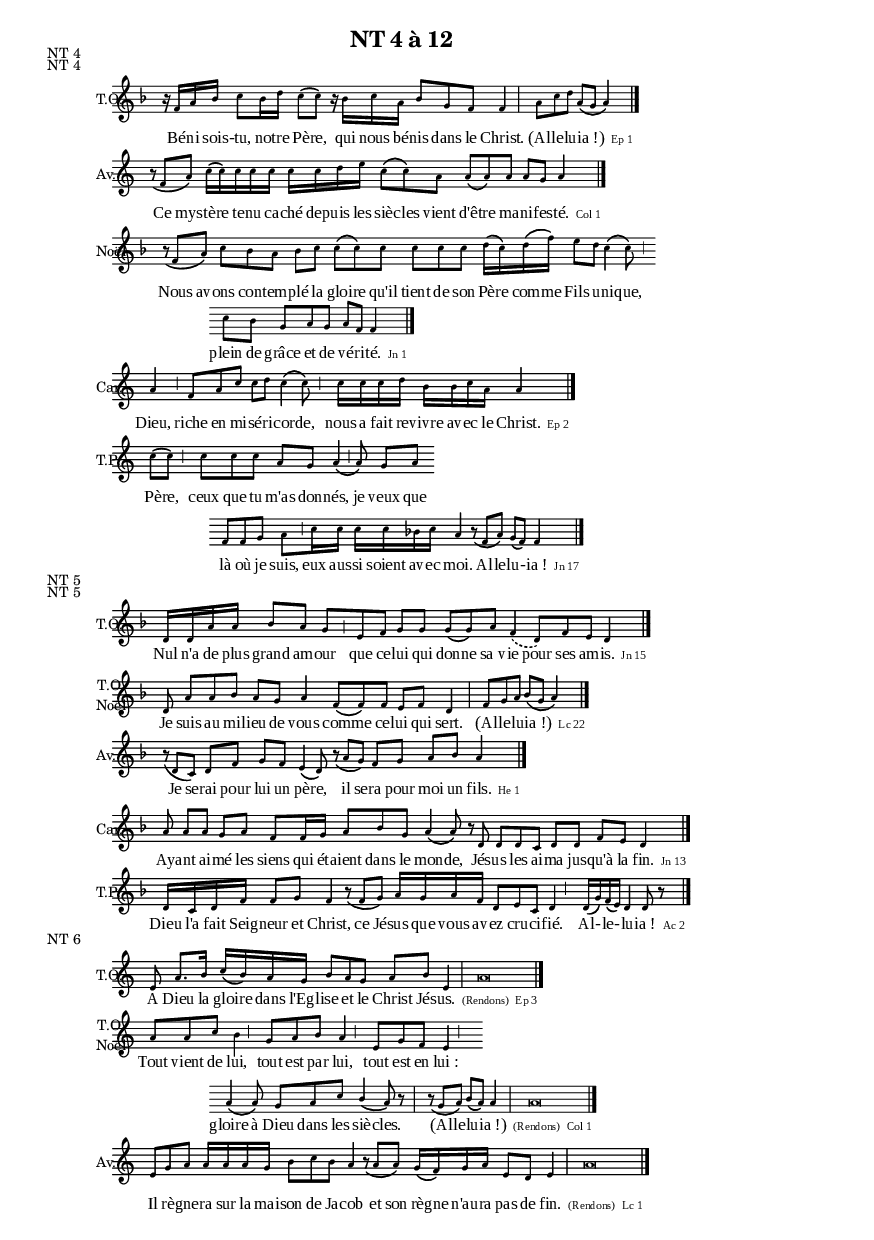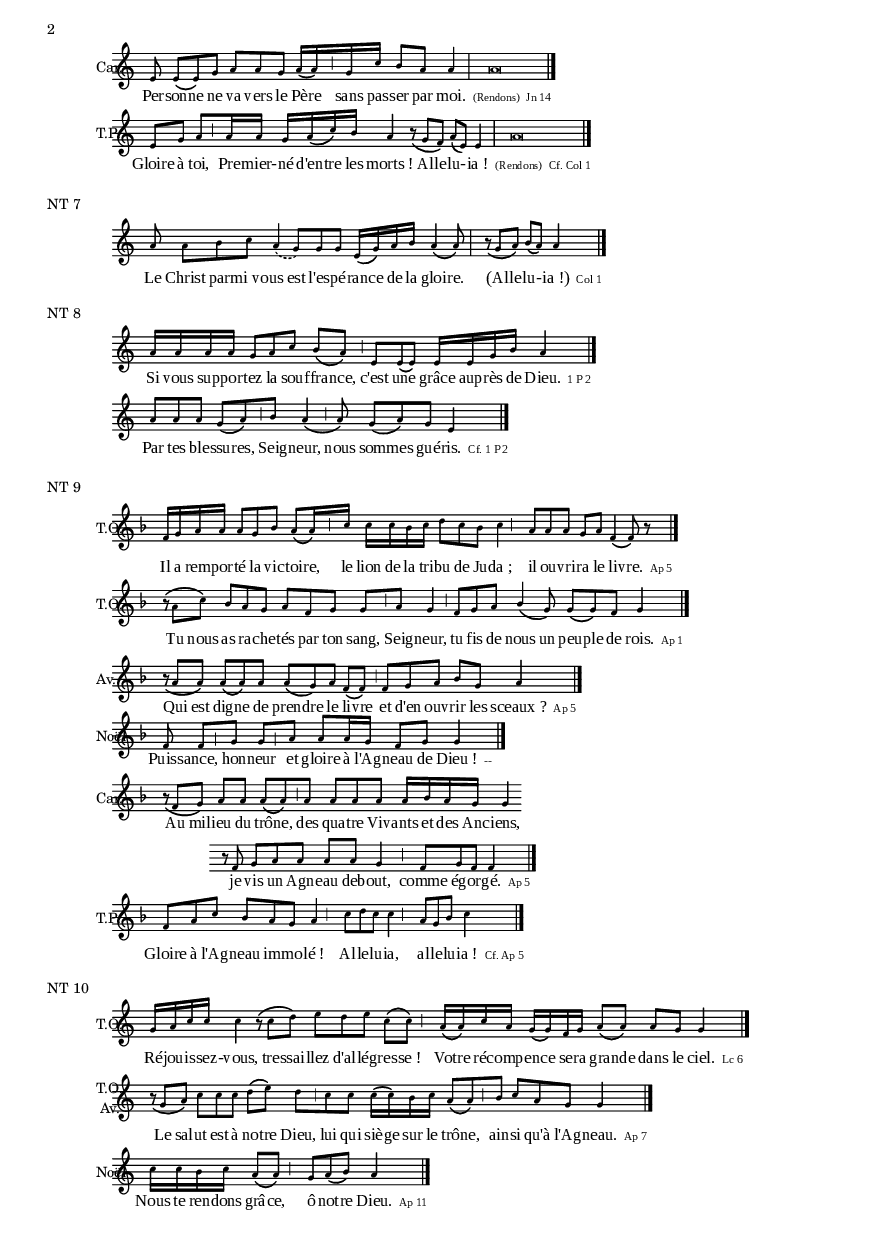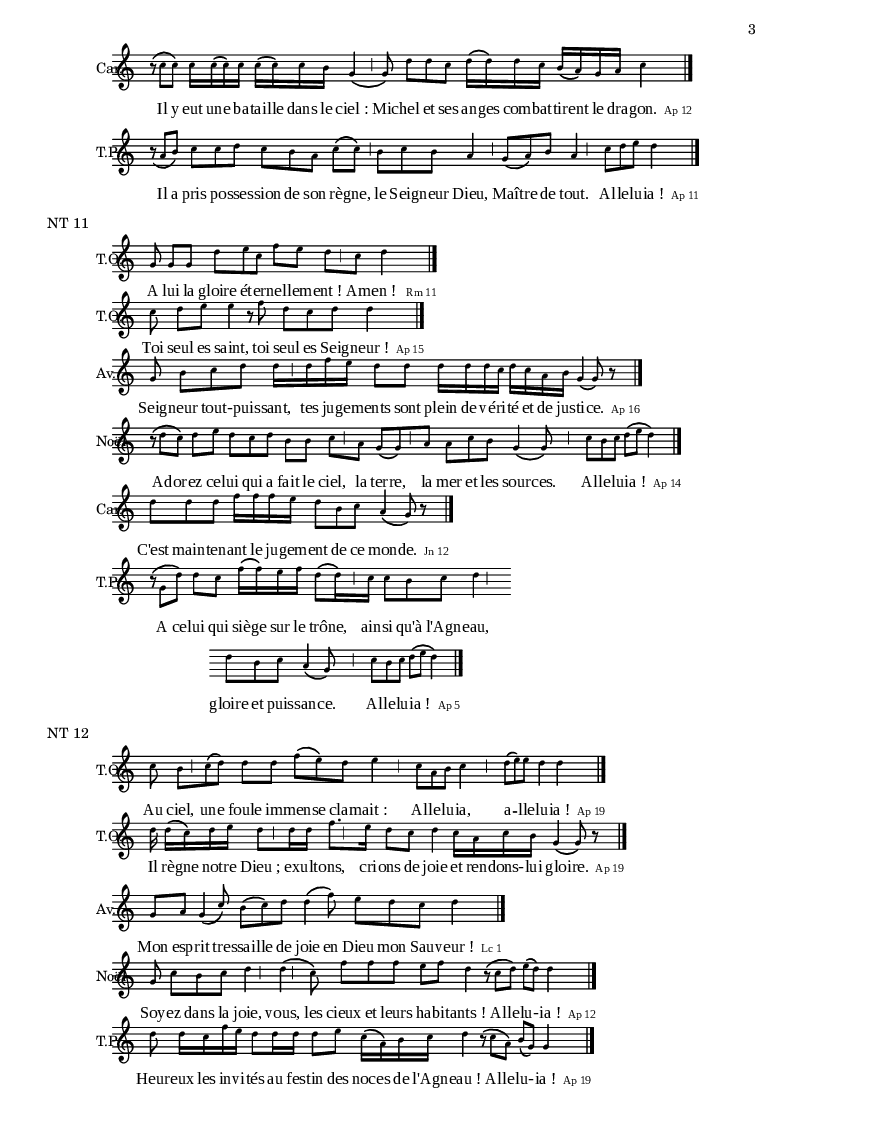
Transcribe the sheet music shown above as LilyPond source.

\version "2.10.0"
\include "definitions.ly"


#(ly:set-option 'point-and-click #f)
\paper {

	print-page-number = ##t
	
}

\header { title = \markup { NT 4 à 12 }}
\markup { NT 4 }
﻿\version "2.12.0"
\include "definitions.ly"
\markup {NT 4 }
\relative c' { 
	\new Staff {
		\cadenzaOn
		\key f \major
		\set Staff.instrumentName = \markup{ \center-column { T.O. } }
		r16 f16[ a bes]
		c8[ bes16 d]
		c8[\( c\)]
		\pespace r16 bes16[ c a]
		\times 2/3 { bes8[ g f] } f4
		\barre
		 \pespace \times 2/3 {a8[ c d]} a[\( g] a4\) 
		\endBar
	}
	\addlyrics {
		Bé -- ni sois -- -tu, no -- tre Pè -- re, qui nous bé -- nis dans le Christ. "(Al" -- le -- lu -- "ia !)" _ _
		\markup { \citation #"Ep 1"}
 }
}


\relative c' { 
	\new Staff {
		\cadenzaOn
		\set Staff.instrumentName = \markup{ \center-column { Av. } }
		\times 2/3 { r8_\( f[ a]\) }
		\times 2/5 {c16[\( c\) c c c]}
		c16[ c d e]
		\times 2/3 { c8[\( c\) a] }
		\times 2/3 { a8[\( a\) a] }
		a8[ g] a4
		\endBar
	}
	\addlyrics {
		Ce mys -- tè -- re te -- nu ca -- ché dep -- uis les siè -- cles vient d'ê -- tre ma -- ni -- fes -- té.
		\markup { \citation #"Col 1"}
 }
}



\relative c' { 
	\new Staff {
		\cadenzaOn
		\key f \major
		\set Staff.instrumentName = \markup{ \center-column { Noël } }
		\times 2/3 { r8_\( f[ a]\) }
		\times 2/3 { c8[ bes a] }
		bes8[ c]
		\times 2/3 { c8[\( c\) c] }
		\times 2/3 { c8[ c c] }
		d16[\( c\) d\( f\)]
		e8[ d]
		\times 2/3 { c4\( c8\) } \cesure \pespace
		c8[ bes]
		\times 2/3 { g8[ a g] }
		a8[ f] f4
		\endBar
	}
	\addlyrics {
		Nous av -- ons con -- tem -- plé la glo -- ire qu'il tient de son Pè -- re com -- me Fils u -- ni -- que, plein de grâce et de vé -- ri -- té. 
		\markup { \citation #"Jn 1"}
 }
}


\relative c' { 
	\new Staff {
		\cadenzaOn
		\set Staff.instrumentName = \markup{ \center-column { Car. } }
		a'4 \cesure
		\times 2/3 { f8[ a c] }
		c8[ d]
		\times 2/3 { c4\( c8\) } \cesure \pespace
		c16[ c c d]
		b16[ b c a] a4
		\endBar
	}
	\addlyrics {
		Dieu, riche en mi -- sé -- ri -- cor -- de, nous a fait re -- vivre av -- ec le Christ.
		\markup { \citation #"Ep 2"}
 }
}




\relative c' { 
	\new Staff {
		\cadenzaOn
		\set Staff.instrumentName = \markup{ \center-column { T.P. } }
		c'8[\( c\)] \cesure \pespace
		\times 2/3 { c8[ c c] }
		a8[ g] 
		 \times 2/3 { a4\(\cesure a8\) }
		g8[ a] \indentLine
		\times 2/3 { f8[ f  g] }
		a8[\cesure  c16 c]
		c16[ c bes c] a4  \pespace
		\times 2/3 {r8_\(f[ a]\)} g[\( f\)] f4
		
		\endBar
	}
	\addlyrics {
		Pè -- re, ceux que tu m'as don -- nés, je veux que là où je suis, eux aus -- si soient av -- ec moi. Al -- le -- lu -- - -- "ia !"
		\markup { \citation #"Jn 17"}
 }
}



 
\markup { NT 5 }
﻿\version "2.10.0"
 \include "definitions.ly"
\markup {NT 5  }


\relative f' { 
	\new Staff {
		\cadenzaOn
		\key f \major
		\set Staff.instrumentName = \markup{ \center-align { T.O. } }
		d16[ d a' a]
		bes8[ a]
		\times 2/3 { g8[\pespace \cesurebasse \pespace e f] }
		g8[ g]
		\times 2/3 { g8[\( g\) a] }
		\slurDashed f4( 
		\times 2/3 { d8)[ f e] } d4
		\endBar
	}
	\addlyrics {
		Nul n'a de plus grand am -- our que ce -- lui qui don -- ne "sa v" -- ie pour ses am -- is.
		\markup { \citation #"Jn 15"}
 }
}


\relative f' { 
	\new Staff {
		\cadenzaOn
		\key f \major
		\set Staff.instrumentName = \markup{ \center-align { T.O. Noël } }
		d8
		\times 2/3 { a'8[ a bes] }
		a8[ g] a4
		\times 2/3 { f8[\( f\) f] }
		e8[ f] d4 \pespace\barre \pespace
		\times 2/3 {f8[ g a]} bes[\( g] a4\) 
		\endBar
	}
	\addlyrics {
		Je suis au mil -- ieu de vous com -- me cel -- ui qui sert. "(Al" -- le -- lu -- "ia !)" _ _
		\markup { \citation #"Lc 22"}
 }
}


\relative f' { 
	\new Staff {
		\cadenzaOn
		\key f \major
		\set Staff.instrumentName = \markup{ \center-align { Av. } }
		\times 2/3 { r8_\( d[ c]\) }
		d8[ f] g8[ f]
		\times 2/3 { e4\( d8\) } \pespace
		\times 2/3 { r8_\( a'[ g]\) }
		f8[ g] a8[ bes] a4
		\endBar
	}
	\addlyrics {
		Je se -- rai pour lui un pè -- re, il se -- ra pour moi un fils.
		\markup { \citation #"He 1"}
 }
}


\relative f' { 
	\new Staff {
		\cadenzaOn
		\key f \major
		\set Staff.instrumentName = \markup{ \center-align { Car. } }
		a8
		a8[ a] g8[ a]
		f8[ f16 g]
		\times 2/3 { a8[ bes g] }
		\times 2/3 { a4\( a8\) }
		\pespace r8 d,8
		\times 2/3 { d8[ d c] }
		d8[ d] f8[ e] d4		
		\endBar
	}
	\addlyrics {
		Ay -- ant ai -- mé les siens qui ét -- aient dans le mon -- de, Jés -- us les ai -- ma jus -- qu'à la fin.
		\markup { \citation #"Jn 13"}
 }
}


\relative f' { 
	\new Staff {
		\cadenzaOn
		\key f \major
		\set Staff.instrumentName = \markup{ \center-align { T.P. } }
		d16[ c d f]
		f8[ g] f4
		\times 2/3 { r8_\( f[ g]\) }
		a16[ g a f]
		\times 2/3 { d8[ e c] } d4
		\cesure \pespace d16[\( g\) f\( e]\) d4 d8 r
		\endBar
	}
	\addlyrics {
		Dieu l'a fait Seig -- neur et Christ, ce Jé -- sus que vous av -- ez cru -- ci -- fié. Al -- - -- le -- - -- lu -- "ia !"
		\markup { \citation #"Ac 2"}
 }
}

 
\markup { NT 6 }
﻿\version "2.10.0"
\include "definitions.ly"
%\markup {NT 6 }

\relative a' { 
	\new Staff {
		\cadenzaOn
		\set Staff.instrumentName = \markup{ \center-align { T.O. } }
		e8
		a8.[ b16]
		c16[\( b\) a g]
		\times 2/3 { b8[ a g] }
		a8[ b]
		e,4 \barre \pespace a\breve
		\endBar
	}
	\addlyrics {
		A Dieu la glo -- ire dans l'Egl -- ise et le Christ Jés -- us.
		\markup { \citation #"(Rendons)"} 
		\markup { \citation #"Ep 3"}
 }
}

\relative a' { 
	\new Staff {
		\cadenzaOn
		\set Staff.instrumentName = \markup{ \center-align { T.O. Noël } }
		\times 2/3 { a8[ a c] } b4 \cesure \pespace
		\times 2/3 { g8[ a b] } a4 \cesure\pespace
		\times 2/3 { e8[ g f] } e4 \cesure \pespace \indentLine
		\times 2/3 { a4\( a8\) }
		\times 2/3 { g8[ a c] } 
		\stemUp \times 2/3 { b4\( a8\) } r \barre \pespace
		\times 2/3 {r8_\(g[ a]\)} b[\( a\)] a4
		\barre \pespace a\breve
		\endBar
	}
	\addlyrics {
		Tout vient de lui, tout est par lui, tout est en "lui :" gloire à Dieu dans les siè -- cles. "(Al" -- le -- lu -- _  "ia !)"
		\markup { \citation #"(Rendons)"}
		\markup { \citation #"Col 1"}

 }
}

\relative a' { 
	\new Staff {
		\cadenzaOn
		\set Staff.instrumentName = \markup{ \center-align { Av. } }
		\times 2/3 { e8[ g a] }
		a16[ a a g]
		\times 2/3 { b8[ c b] } a4 \pespace
		\times 2/3 { r8_\( a[ a]\) }
		g16[\( f\) g a]
		e8[ d] e4
		\barre \pespace a\breve
		\endBar
	}
	\addlyrics {
		Il rè -- gne -- ra sur la mai -- son de Ja -- cob et son rè -- gne n'au -- ra pas de fin.
		\markup { \citation #"(Rendons)"}
		\markup { \citation #"Lc 1"}
 }
}



\relative a' { 
	\new Staff {
		\cadenzaOn
		\set Staff.instrumentName = \markup{ \center-align { Car. } }
		e8
		\times 2/3 { e8[\( e\) g] }
		\times 2/3 { a8[ a g] }
		a16[\( a\)\cesure \pespace g c]
		b8[ a] a4
		\barre \pespace a\breve
		\endBar
	}
	\addlyrics {
		Per -- son -- ne ne va vers le Pè -- re sans pas -- ser par moi.
		\markup { \citation #"(Rendons)"}
		\markup { \citation #"Jn 14"}
 }
}


\relative a' { 
	\new Staff {
		\cadenzaOn
		\set Staff.instrumentName = \markup{ \center-align { T.P. } }
		e8[ g]
		a8[\cesure \pespace a16 a]
		g16[ a\( c\) b] a4 \pespace
		\times 2/3 {r8_\(g[ f]\)} a[\( e\)] e4
		\barre \pespace a\breve
		\endBar
	}
	\addlyrics {
		Gloire à toi, Pre -- mier- -- né d'en -- tre les "morts !" Al -- le -- lu -- - -- "ia !"
		\markup { \citation #"(Rendons)"}
		\markup { \citation #"Cf. Col 1"}
 }
}


 
\markup { NT 7 }
﻿\version "2.10.0"
\include "definitions.ly"
%\markup {NT 7 }

\relative a' { 
	\new Staff {
		\cadenzaOn
		\set Staff.instrumentName = \markup{ \center-align {  } }
		a8
		\times 2/3 { a8[ b c] }
		\slurDashed a4( \times 2/3 {g8[) g g] }
		e16[\( g\) a b]
		\times 2/3 { a4\( a8\) }
		\barre \pespace
		\times 2/3 {r8_\(g[ a]\)} b[\( a\)] a4
		\endBar
	}
	\addlyrics {
		Le Christ par -- "mi vo" -- us est l'es -- pé -- ran -- ce de la gloi -- re. "(Al" -- le -- lu -- - -- "ia !)"
		\markup { \citation #"Col 1"}
 }
}
 
\markup { NT 8 }
﻿\version "2.10.0"
 \include "definitions.ly"
%\markup {NT 8 }


\relative c'' { 
	\new Staff {
		\cadenzaOn
		\set Staff.instrumentName = \markup{ \center-align {  } }
		a16[ a a a]
		\times 2/3 { g8[ a c] }
		b8[\( a\)] \cesure
		\times 2/3 { e8[ e\( e]\) }
		e16[ e g b] a4
		\endBar
	}
	\addlyrics {
		Si vous sup -- por -- tez la sou -- ffra -- nce, c'est un -- e grâce aup -- rès de Dieu.
		\markup { \citation #"1 P 2"}
 }
}




\relative c'' { 
	\new Staff {
		\cadenzaOn
		\set Staff.instrumentName = \markup{ \center-align {  } }
		\times 2/3 { a8[ a a] }
		\times 2/3 { g8[\( a\) \cesure b] }
		\times 2/3 { a4\( \cesure a8\) }
		\times 2/3 { g8[\( a\) g] }
		e4
		\endBar
	}
	\addlyrics {
		Par tes ble -- ssu -- res, Seig -- neur, nous som -- mes gué -- ris.
		\markup { \citation #"Cf. 1 P 2"}
 }
}


 
\markup { NT 9 }
﻿\version "2.10.0"
 \include "definitions.ly"
%\markup {NT 9 }



\relative a' { 
	\new Staff {
		\cadenzaOn
		\key f \major
		\set Staff.instrumentName = \markup{ \center-align { T.O. } }
		f16[ g a a]
		\times 2/3 { a8[ g bes] }
		a8[\( a16\)\cesure \pespace c]
		c16[ c bes c]
		\times 2/3 { d8[ c bes] } c4 \cesure
		\pespace \times 2/3 { a8[ a a] }
		g8[ a]
		f4\( f8\) r8
		\endBar
	}
	\addlyrics {
		Il a rem -- por -- té la vic -- toi -- re, le lion de la tri -- bu de Ju -- "da ;" il ou -- vri -- ra le li -- vre.
		\markup { \citation #"Ap 5"}
 }
}


\relative a' { 
	\new Staff {
		\cadenzaOn
		\key f \major
		\set Staff.instrumentName = \markup{ \center-align { T.O. } }
		\times 2/3 { r8\( a[ c]\) }
		\times 2/3 { bes8[ a g] }
		\times 2/3 { a8[ f g] }
		g8[\cesure a] g4 \cesure
		\times 2/3 { f8[ g a] }
		\stemUp \times 2/3 { bes4\( g8\) }
		\times 2/3 { g8[\( g\) f] } g4
		\endBar
	}
	\addlyrics {
		Tu nous as ra -- che -- tés par ton sang, Seig -- neur, tu fis de nous un peu -- ple de rois.
		\markup { \citation #"Ap 1"}
 }
}



\relative a' { 
	\new Staff {
		\cadenzaOn
		\key f \major
		\set Staff.instrumentName = \markup{ \center-align { Av. } }
		\times 2/3 { r8_\( a[ a]\) }
		\times 2/3 { a8[\( a\) a] }
		\times 2/3 { a8[\( g\) a] }
		f8[\( f\)] \cesure
		\times 2/3 { f8[ g a] }
		bes8[ g] a4
		\endBar
	}
	\addlyrics {
		Qui est dig -- ne de pren -- dre le li -- vre et d'en ouv -- rir les "sceaux ?"
		\markup { \citation #"Ap 5"}
 }
}

\relative a' { 
	\new Staff {
		\cadenzaOn
		\key f \major
		\set Staff.instrumentName = \markup{ \center-align { Noël } }
		f8
		f8[\cesurebasse \pespace g]
		g8[\cesurebasse \pespace a]
		a8[ a16 g]
		f8[ g] g4
		\endBar
	}
	\addlyrics {
		Puiss -- ance, hon -- neur et gloire à l'Ag -- neau de "Dieu !"
		\markup { \citation #"--"}
 }
}

\relative a' { 
	\new Staff {
		\cadenzaOn
		\key f \major
		\set Staff.instrumentName = \markup{ \center-align { Car. } }
		\times 2/3 { r8_\( f[ g]\) }
		a8[ a]
		\times 2/3 { a8[\( a\)\cesure a] }
		\times 2/3 { a8[ a a] }
		a16[ bes a g] g4 \indentLine
		r8 f8
		\times 2/3 { g8[ a a] }
		a8[ a] g4 \pespace \cesure \pespace 
		\times 2/3 { f8[ g f] }
		f4
		\endBar
	}
	\addlyrics {
		Au mil -- ieu du trô -- ne, des qua -- tre Viv -- ants et des Anc -- iens, je vis un Agn -- eau deb -- out, comme ég -- or -- gé.
		\markup { \citation #"Ap 5"}
 }
}

\relative a' { 
	\new Staff {
		\cadenzaOn
		\key f \major
		\set Staff.instrumentName = \markup{ \center-align { T.P. } }
		\times 2/3 { f8[ a c] }
		\times 2/3 { bes8[ a g ] } a4 \cesure \pespace
		\times 2/3 { c8[ d c] } c4 \cesure \pespace
		\times 2/3 { a8[ g bes] } c4
		\endBar
	}
	\addlyrics {
		Gloire à l'Ag -- neau im -- mo -- "lé !" Al -- le -- lu -- ia, al -- le -- lu -- "ia !"
		\markup { \citation #"Cf. Ap 5"}
 }
}

 
\markup { NT 10 }
﻿\version "2.10.0"
\include "definitions.ly"
%\markup {NT  10}



\relative a' { 
	\new Staff {
		\cadenzaOn
		\set Staff.instrumentName = \markup{ \center-align { T.O. } }
		g16[ a c c]
		c4 \pespace
		\times 2/3 { r8\( c[ d]\) }
		\times 2/3 { e8[ d e] }
		c8[\( c\)] \cesure  \pespace
		a16[\( a\) c a]
		g16[\( g\) f g]
		 a8[\( a\)] a8[ g] g4
		\endBar
	}
	\addlyrics {
		Ré -- jou -- is -- sez -- -vous, tre -- ssai -- llez d'al -- lég -- res -- "se !" Vo -- tre réc -- omp -- en -- ce se -- ra gra -- nde dans le ciel.
		\markup { \citation #"Lc 6"}
 }
}



\relative a' { 
	\new Staff {
		\cadenzaOn
		\set Staff.instrumentName = \markup{ \center-align { T.O. Av.  } }
		\times 2/3 { r8_\( g[ a]\) }
		\times 2/3 { c8[ c c] }
		d8[\( e\)]
		\times 2/3 { d8[\cesure c c] }
		c16[\( c\) b c]
		\times 2/3 { a8[\( a\)\cesure \pespace b] }
		\times 2/3 { c8[ a  g] } g4
		\endBar
	}
	\addlyrics {
		Le sal -- ut est à no -- tre Dieu, lui qui siè -- ge sur le trô -- ne, ain -- si qu'à l'Ag -- neau.
		\markup { \citation #"Ap 7"}
 }
}


\relative a' { 
	\new Staff {
		\cadenzaOn
		\set Staff.instrumentName = \markup{ \center-align { Noël } }
		c16[ c b c]
		a8[\( a\)] \cesure \pespace
		\times 2/3 { g8[ a\( b]\) }
		a4
		\endBar
	}
	\addlyrics {
		Nous te ren -- dons grâ -- ce, ô not -- re Dieu.
		\markup { \citation #"Ap 11"}
 }
}


\relative a' { 
	\new Staff {
		\cadenzaOn
		\set Staff.instrumentName = \markup{ \center-align { Car. } }
		\times 2/3 { r8\( c[ c]\) }
		c16[ c\( c\) c]
		c16[\( c\) c b]
		\times 2/3 { g4\(\cesure g8\) }
		\times 2/3 { d'8[ d c] }
		d16[\( d\) d c]
		b16[\( a\) g a] c4
		\endBar
	}
	\addlyrics {
		Il y eut un -- e ba -- tai -- lle dans le "ciel :" Mic -- hel et ses an -- ges com -- bat -- tir -- ent le dra -- gon.
		\markup { \citation #"Ap 12"}
 }
}


\relative a' { 
	\new Staff {
		\cadenzaOn
		\set Staff.instrumentName = \markup{ \center-align { T.P. } }
		\times 2/3 { r8_\( a[ b]\) }
		\times 2/3 { c8[ c d] }
		\times 2/3 { c8[ b a] }
		c8[\( c\)] \cesure
		\times 2/3 { b8[ c b] } a4 \cesure
		\times 2/3 { g8[\( a\) b] } a4 \cesure   \pespace
		\times 2/3 { c8[ d e] } d4
		\endBar
	}
	\addlyrics {
		Il a pris po -- sse -- ssion de son rè -- gne, le Seig -- neur Dieu, Maî -- tre de tout.  Al -- le -- lu --  "ia !"
		\markup { \citation #"Ap 11"}
 }
}

 
\markup { NT 11 }
﻿\version "2.10.0"
 \include "definitions.ly"
%\markup {NT 11 }


\relative c'' { 
	\new Staff {
		\cadenzaOn
		\set Staff.instrumentName = \markup{ \center-align { T.O. } }
		g8
		g8[ g]
		\times 2/3 { d'8[ e c] }
		f8[ e] d8[\cesure \pespace c] d4
		\endBar
	}
	\addlyrics {
		A lui la gloire ét -- er -- nel -- lem -- "ent !" Am -- "en !"
		\markup { \citation #" Rm 11"}
 }
}


\relative c'' { 
	\new Staff {
		\cadenzaOn
		\set Staff.instrumentName = \markup{ \center-align { T.O. } }
		c8 
		d8[ e] e4 \pespace
		r8 f8
		\times 2/3 { d8[ c d] } d4
	
		\endBar
	}
	\addlyrics {
		Toi seul es saint, toi seul es Seig -- "neur !"
		\markup { \citation #"Ap 15"}
 }
}


\relative c'' { 
	\new Staff {
		\cadenzaOn
		\set Staff.instrumentName = \markup{ \center-align { Av. } }
		g8
		\times 2/3 { b8[ c d] }
		d16[\cesure \pespace d f e]
		d8[ d]
		d16[ d d c]
		d16[ c a b]
		g4\( g8\) r8
		\endBar
	}
	\addlyrics {
		Seig -- neur tout -- -puis -- sant, tes ju -- gem -- ents sont plein de vé -- ri -- té et de jus -- ti -- ce.
		\markup { \citation #"Ap 16"}
 }
}




\relative c'' { 
	\new Staff {
		\cadenzaOn
		\set Staff.instrumentName = \markup{ \center-align { Noël } }
		\times 2/3 { r8\( d[ c]\) }
		d8[ e]
		\times 2/3 { d8[ c d] }
		b8[ b] c8[\cesure \pespace a]
		\times 2/3 { g8[\( g\)\cesure \pespace a] } 
		\times 2/3 { a8[ c b] }
		g4\( g8\) \pespace \cesure \pespace
		\times 2/3 {c8[ b c]} d[\( e] d4\)
		\endBar
	}
	\addlyrics {
		Ad -- or -- ez cel -- ui qui a fait le ciel, la ter -- re, la mer et les sour -- ces. Al -- le -- lu -- "ia !" _ _
		\markup { \citation #"Ap 14"}
 }
}




\relative c'' { 
	\new Staff {
		\cadenzaOn
		\set Staff.instrumentName = \markup{ \center-align { Car. } }
		\times 2/3 { d8[ d d] }
		f16[ f f e]
		\times 2/3 { d8[ b c] }
		 a4\( g8\) r8
		\endBar
	}
	\addlyrics {
		C'est main -- ten -- ant le ju -- gem -- ent de ce mon -- de.
		\markup { \citation #"Jn 12"}
 }
}




\relative c'' { 
	\new Staff {
		\cadenzaOn
		\set Staff.instrumentName = \markup{ \center-align { T.P. } }
		\times 2/3 { r8\( g[ d']\) }
		d8[ c]
		f16[\( f\) e f]
		d8[\( d16\)\cesure \pespace c]
		\times 2/3 { c8[ b c] }
		d4 \cesure \pespace \indentLine
		\times 2/3 { d8[ b c] }
		\times 2/3 { a4\( g8\) } \pespace \cesure \pespace
		\times 2/3 {c8[ b c]} d[\( e] d4\)
		\endBar
	}
	\addlyrics {
		A ce -- lui qui siè -- ge sur le trô -- ne, ain -- si qu'à l'Agn -- eau,  gloire et puis -- san -- ce. Al -- le -- lu -- "ia !" _ _
		\markup { \citation #"Ap 5"}
 }
}


 
\markup { NT 12 }
﻿\version "2.10.0"
 \include "definitions.ly"
%\markup {NT  12}

\relative c'' { 
	\new Staff {
		\cadenzaOn
		\set Staff.instrumentName = \markup{ \center-align { T.O. } }
		c8
		\times 2/3 { b8[\cesure \pespace c\( d]\) }
		d8[ d]
		\times 2/3 { f8[\( e\) d] }
		e4\pespace \cesure \pespace
		\times 2/3 { c8[ a b] } c4 \pespace \cesure \pespace 
		\times 2/3 { d8[\( e\) e] } d4 d4
		
		
		
		\endBar
	}
	\addlyrics {
		Au ciel, un -- e foule im -- men -- se clam -- "ait :" Al -- le -- lu -- ia, a -- _ lle -- lu -- "ia !"
		\markup { \citation #"Ap 19"}
 }
}




\relative c'' { 
	\new Staff {
		\cadenzaOn
		\set Staff.instrumentName = \markup{ \center-align { T.O. } }
		d16
		d16[\( c\) d e]
		d8[\cesure \pespace d16 d]
		f8.[\cesure \pespace \pespace e16]
		d8[ c] d4 \pespace
		c16[ a c b]
		g4\( g8\) r8
		\endBar
	}
	\addlyrics {
		Il rè -- gne not -- re "Dieu ;" ex -- ult -- ons, cri -- ons de joie et ren -- dons- -- lui glo -- ire.
		\markup { \citation #"Ap 19"}
 }
}





\relative c'' { 
	\new Staff {
		\cadenzaOn
		\set Staff.instrumentName = \markup{ \center-align { Av. } }
		g8[ a]
		\stemUp \times 2/3 { g4\( c8\) }
		\stemDown \times 2/3 { b8[\( c\) d] }
		\times 2/3 { d4\( f8\) }
		\times 2/3 { e8[ d c] } d4
		\endBar
	}
	\addlyrics {
		Mon esp -- rit tre -- ssai -- lle de joie en Dieu mon Sau -- "veur !"
		\markup { \citation #"Lc 1"}
 }
}




\relative c'' { 
	\new Staff {
		\cadenzaOn
		\set Staff.instrumentName = \markup{ \center-align { Noël } }
		g8
		\times 2/3 { c8[ b c] } d4\cesure\pespace
		\times 2/3 { d4\(\cesure \pespace c8\) }
		\times 2/3 { f8[ f f] }
		e8[ f] d4  \pespace
		\times 2/3 {r8\(c[ d]\)} e[\( d\)] d4
		\endBar
	}
	\addlyrics {
		Soy -- ez dans la joie, vous, les cieux et leurs ha -- bit -- "ants !" Al -- le -- lu -- - -- "ia !"
		\markup { \citation #"Ap 12"}
 }
}




\relative c'' { 
	\new Staff {
		\cadenzaOn
		\set Staff.instrumentName = \markup{ \center-align { T.P. } }
		d8
		d16[ c f e]
		d8[ d16 d]
		d8[ e]
		c16[\( a\) b c] d4 \pespace
\times 2/3 {r8\(c[ a]\)} b[\( g\)] g4
		
		\endBar
	}
	\addlyrics {
		Heur -- eux les in -- vi -- tés au fes -- tin des noc -- es de l'Agn -- "eau !" Al -- le -- lu -- - -- "ia !"
		\markup { \citation #"Ap 19"}
 }
}


 
